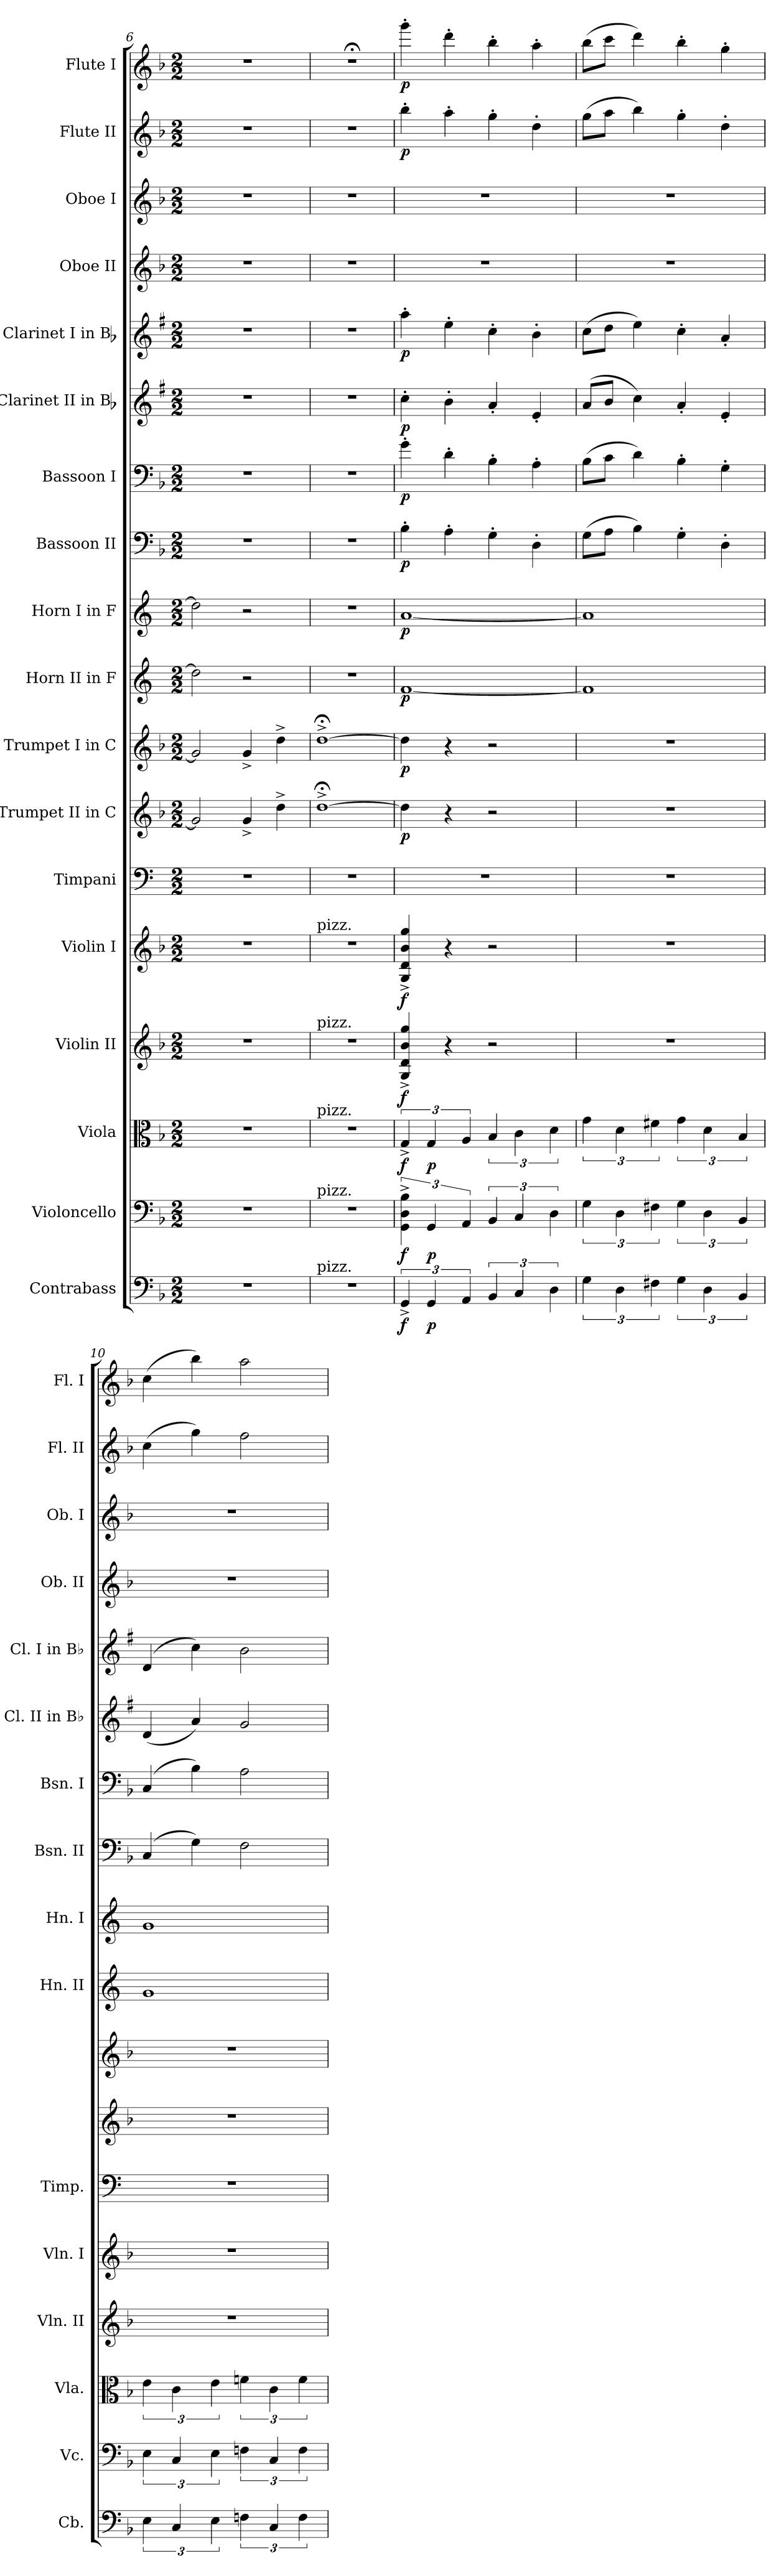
**kern	**dynam	**kern	**dynam	**kern	**dynam	**kern	**dynam	**kern	**dynam	**kern	**kern	**dynam	**kern	**dynam	**kern	**dynam	**kern	**dynam	**kern	**dynam	**kern	**dynam	**kern	**dynam	**kern	**dynam	**kern	**kern	**kern	**dynam	**kern	**dynam
*part18	*part18	*part17	*part17	*part16	*part16	*part15	*part15	*part14	*part14	*part13	*part12	*part12	*part11	*part11	*part10	*part10	*part9	*part9	*part8	*part8	*part7	*part7	*part6	*part6	*part5	*part5	*part4	*part3	*part2	*part2	*part1	*part1
*staff18	*staff18	*staff17	*staff17	*staff16	*staff16	*staff15	*staff15	*staff14	*staff14	*staff13	*staff12	*staff12	*staff11	*staff11	*staff10	*staff10	*staff9	*staff9	*staff8	*staff8	*staff7	*staff7	*staff6	*staff6	*staff5	*staff5	*staff4	*staff3	*staff2	*staff2	*staff1	*staff1
*I"Contrabass	*	*I"Violoncello	*	*I"Viola	*	*I"Violin II	*	*I"Violin I	*	*I"Timpani	*I"Trumpet II in C	*	*I"Trumpet I in C	*	*I"Horn II in F	*	*I"Horn I in F	*	*I"Bassoon II	*	*I"Bassoon I	*	*I"Clarinet II in Bb	*	*I"Clarinet I in Bb	*	*I"Oboe II	*I"Oboe I	*I"Flute II	*	*I"Flute I	*
*I'Cb.	*	*I'Vc.	*	*I'Vla.	*	*I'Vln. II	*	*I'Vln. I	*	*I'Timp.	*	*	*	*	*I'Hn. II	*	*I'Hn. I	*	*I'Bsn. II	*	*I'Bsn. I	*	*I'Cl. II in Bb	*	*I'Cl. I in Bb	*	*I'Ob. II	*I'Ob. I	*I'Fl. II	*	*I'Fl. I	*
*clefF4	*	*clefF4	*	*clefC3	*	*clefG2	*	*clefG2	*	*clefF4	*clefG2	*	*clefG2	*	*clefG2	*	*clefG2	*	*clefF4	*	*clefF4	*	*clefG2	*	*clefG2	*	*clefG2	*clefG2	*clefG2	*	*clefG2	*
*ITrd7c12	*	*	*	*	*	*	*	*	*	*	*	*	*	*	*ITrd4c7	*	*ITrd4c7	*	*	*	*	*	*ITrd1c2	*	*ITrd1c2	*	*	*	*	*	*	*
*k[b-]	*	*k[b-]	*	*k[b-]	*	*k[b-]	*	*k[b-]	*	*k[]	*k[b-]	*	*k[b-]	*	*k[b-]	*	*k[b-]	*	*k[b-]	*	*k[b-]	*	*k[b-]	*	*k[b-]	*	*k[b-]	*k[b-]	*k[b-]	*	*k[b-]	*
*F:	*	*F:	*	*F:	*	*F:	*	*F:	*	*	*F:	*	*F:	*	*	*	*	*	*F:	*	*F:	*	*F:	*	*F:	*	*F:	*F:	*F:	*	*F:	*
*M2/2	*	*M2/2	*	*M2/2	*	*M2/2	*	*M2/2	*	*M2/2	*M2/2	*	*M2/2	*	*M2/2	*	*M2/2	*	*M2/2	*	*M2/2	*	*M2/2	*	*M2/2	*	*M2/2	*M2/2	*M2/2	*	*M2/2	*
=6	=6	=6	=6	=6	=6	=6	=6	=6	=6	=6	=6	=6	=6	=6	=6	=6	=6	=6	=6	=6	=6	=6	=6	=6	=6	=6	=6	=6	=6	=6	=6	=6
1r	.	1r	.	1r	.	1r	.	1r	.	1r	2g/]	.	2g/]	.	2g\]	.	2g\]	.	1r	.	1r	.	1r	.	1r	.	1r	1r	1r	.	1r	.
.	.	.	.	.	.	.	.	.	.	.	4g^/	.	4g^/	.	2r	.	2r	.	.	.	.	.	.	.	.	.	.	.	.	.	.	.
.	.	.	.	.	.	.	.	.	.	.	4dd^\	.	4dd^\	.	.	.	.	.	.	.	.	.	.	.	.	.	.	.	.	.	.	.
.	.	.	.	.	.	.	.	.	.	.	.	.	.	]	.	.	.	.	.	.	.	.	.	.	.	.	.	.	.	.	.	.
=7	=7	=7	=7	=7	=7	=7	=7	=7	=7	=7	=7	=7	=7	=7	=7	=7	=7	=7	=7	=7	=7	=7	=7	=7	=7	=7	=7	=7	=7	=7	=7	=7
*	*	*	*	*	*	*	*	*	*	*	*	*	*	*	*	*	*	*	*	*	*	*	*	*	*	*	*	*	*	*	*MM114	*
!	!	!	!	!	!	!	!	!LO:TX:a:t=pizz.	!	!	!	!	!	!	!	!	!	!	!	!	!	!	!	!	!	!	!	!	!	!	!	!
!	!	!	!	!	!	!LO:TX:a:t=pizz.	!	!	!	!	!	!	!	!	!	!	!	!	!	!	!	!	!	!	!	!	!	!	!	!	!	!
!	!	!	!	!LO:TX:a:t=pizz.	!	!	!	!	!	!	!	!	!	!	!	!	!	!	!	!	!	!	!	!	!	!	!	!	!	!	!	!
!	!	!LO:TX:a:t=pizz.	!	!	!	!	!	!	!	!	!	!	!	!	!	!	!	!	!	!	!	!	!	!	!	!	!	!	!	!	!	!
!LO:TX:a:t=pizz.	!	!	!	!	!	!	!	!	!	!	!	!	!	!	!	!	!	!	!	!	!	!	!	!	!	!	!	!	!	!	!	!
1r	.	1r	.	1r	.	1r	.	1r	.	1r	[1dd;<^	.	[1dd;<^	]	1r	.	1r	.	1r	.	1r	.	1r	.	1r	.	1r	1r	1r	.	1r;<	.
=8	=8	=8	=8	=8	=8	=8	=8	=8	=8	=8	=8	=8	=8	=8	=8	=8	=8	=8	=8	=8	=8	=8	=8	=8	=8	=8	=8	=8	=8	=8	=8	=8
*	*	*	*	*	*	*	*	*	*	*	*	*	*	*	*	*	*	*	*	*	*	*	*	*	*	*	*	*	*	*	*MM188	*
!	!LO:DY:b	!	!LO:DY:b	!	!LO:DY:b	!	!LO:DY:b	!	!LO:DY:b	!	!	!LO:DY:b	!	!LO:DY:b	!	!LO:DY:b	!	!LO:DY:b	!	!LO:DY:b	!	!LO:DY:b	!	!LO:DY:b	!	!LO:DY:b	!	!	!	!LO:DY:b	!	!LO:DY:b
6GGG^/	f	6GG\^ 6D\^ 6B-\^	f	6G^/	f	4G/^ 4d/^ 4b-/^ 4gg/^	f	4G/^ 4d/^ 4b-/^ 4gg/^	f	1r	4dd\]	p	4dd\]	p	[1B-	p	[1d	p	4B-'\	p	4g'\	p	4b-'\	p	4gg'\	p	1r	1r	4bb-'\	p	4ggg'\	p
!	!LO:DY:b	!	!LO:DY:b	!	!LO:DY:b	!	!	!	!	!	!	!	!	!	!	!	!	!	!	!	!	!	!	!	!	!	!	!	!	!	!	!
6GGG/	p	6GG/	p	6G/	p	.	.	.	.	.	.	.	.	.	.	.	.	.	.	.	.	.	.	.	.	.	.	.	.	.	.	.
.	.	.	.	.	.	4r	.	4r	.	.	4r	.	4r	.	.	.	.	.	4A'\	.	4d'\	.	4a'\	.	4dd'\	.	.	.	4aa'\	.	4ddd'\	.
6AAA/	.	6AA/	.	6A/	.	.	.	.	.	.	.	.	.	.	.	.	.	.	.	.	.	.	.	.	.	.	.	.	.	.	.	.
6BBB-/	.	6BB-/	.	6B-/	.	2r	.	2r	.	.	2r	.	2r	.	.	.	.	.	4G'\	.	4B-'\	.	4g'/	.	4b-'\	.	.	.	4gg'\	.	4bb-'\	.
6CC/	.	6C/	.	6c\	.	.	.	.	.	.	.	.	.	.	.	.	.	.	.	.	.	.	.	.	.	.	.	.	.	.	.	.
.	.	.	.	.	.	.	.	.	.	.	.	.	.	.	.	.	.	.	4D'\	.	4A'\	.	4d'/	.	4a'\	.	.	.	4dd'\	.	4aa'\	.
6DD\	.	6D\	.	6d\	.	.	.	.	.	.	.	.	.	.	.	.	.	.	.	.	.	.	.	.	.	.	.	.	.	.	.	.
=9	=9	=9	=9	=9	=9	=9	=9	=9	=9	=9	=9	=9	=9	=9	=9	=9	=9	=9	=9	=9	=9	=9	=9	=9	=9	=9	=9	=9	=9	=9	=9	=9
6GG\	.	6G\	.	6g\	.	1r	.	1r	.	1r	1r	.	1r	.	1B-]	.	1d]	.	(>8G\L	.	(>8B-\L	.	(>8g/L	.	(>8b-\L	.	1r	1r	(>8gg\L	.	(>8bb-\L	.
.	.	.	.	.	.	.	.	.	.	.	.	.	.	.	.	.	.	.	8A\J	.	8c\J	.	8a/J	.	8cc\J	.	.	.	8aa\J	.	8ccc\J	.
6DD\	.	6D\	.	6d\	.	.	.	.	.	.	.	.	.	.	.	.	.	.	.	.	.	.	.	.	.	.	.	.	.	.	.	.
.	.	.	.	.	.	.	.	.	.	.	.	.	.	.	.	.	.	.	4B-\)	.	4d\)	.	4b-\)	.	4dd\)	.	.	.	4bb-\)	.	4ddd\)	.
6FF#X\	.	6F#X\	.	6f#X\	.	.	.	.	.	.	.	.	.	.	.	.	.	.	.	.	.	.	.	.	.	.	.	.	.	.	.	.
6GG\	.	6G\	.	6g\	.	.	.	.	.	.	.	.	.	.	.	.	.	.	4G'\	.	4B-'\	.	4g'/	.	4b-'\	.	.	.	4gg'\	.	4bb-'\	.
6DD\	.	6D\	.	6d\	.	.	.	.	.	.	.	.	.	.	.	.	.	.	.	.	.	.	.	.	.	.	.	.	.	.	.	.
.	.	.	.	.	.	.	.	.	.	.	.	.	.	.	.	.	.	.	4D'\	.	4G'\	.	4d'/	.	4g'/	.	.	.	4dd'\	.	4gg'\	.
6BBB-/	.	6BB-/	.	6B-/	.	.	.	.	.	.	.	.	.	.	.	.	.	.	.	.	.	.	.	.	.	.	.	.	.	.	.	.
=10	=10	=10	=10	=10	=10	=10	=10	=10	=10	=10	=10	=10	=10	=10	=10	=10	=10	=10	=10	=10	=10	=10	=10	=10	=10	=10	=10	=10	=10	=10	=10	=10
6EE\	.	6E\	.	6e\	.	1r	.	1r	.	1r	1r	.	1r	.	1c	.	1c	.	(>4C/	.	(>4C/	.	(<4c/	.	(>4c/	.	1r	1r	(>4cc\	.	(>4cc\	.
6CC/	.	6C/	.	6c\	.	.	.	.	.	.	.	.	.	.	.	.	.	.	.	.	.	.	.	.	.	.	.	.	.	.	.	.
.	.	.	.	.	.	.	.	.	.	.	.	.	.	.	.	.	.	.	4G\)	.	4B-\)	.	4g/)	.	4b-\)	.	.	.	4gg\)	.	4bb-\)	.
6EE\	.	6E\	.	6e\	.	.	.	.	.	.	.	.	.	.	.	.	.	.	.	.	.	.	.	.	.	.	.	.	.	.	.	.
6FFn\	.	6Fn\	.	6fn\	.	.	.	.	.	.	.	.	.	.	.	.	.	.	2F\	.	2A\	.	2f/	.	2a\	.	.	.	2ff\	.	2aa\	.
6CC/	.	6C/	.	6c\	.	.	.	.	.	.	.	.	.	.	.	.	.	.	.	.	.	.	.	.	.	.	.	.	.	.	.	.
6FF\	.	6F\	.	6f\	.	.	.	.	.	.	.	.	.	.	.	.	.	.	.	.	.	.	.	.	.	.	.	.	.	.	.	.
=	=	=	=	=	=	=	=	=	=	=	=	=	=	=	=	=	=	=	=	=	=	=	=	=	=	=	=	=	=	=	=	=
*-	*-	*-	*-	*-	*-	*-	*-	*-	*-	*-	*-	*-	*-	*-	*-	*-	*-	*-	*-	*-	*-	*-	*-	*-	*-	*-	*-	*-	*-	*-	*-	*-
